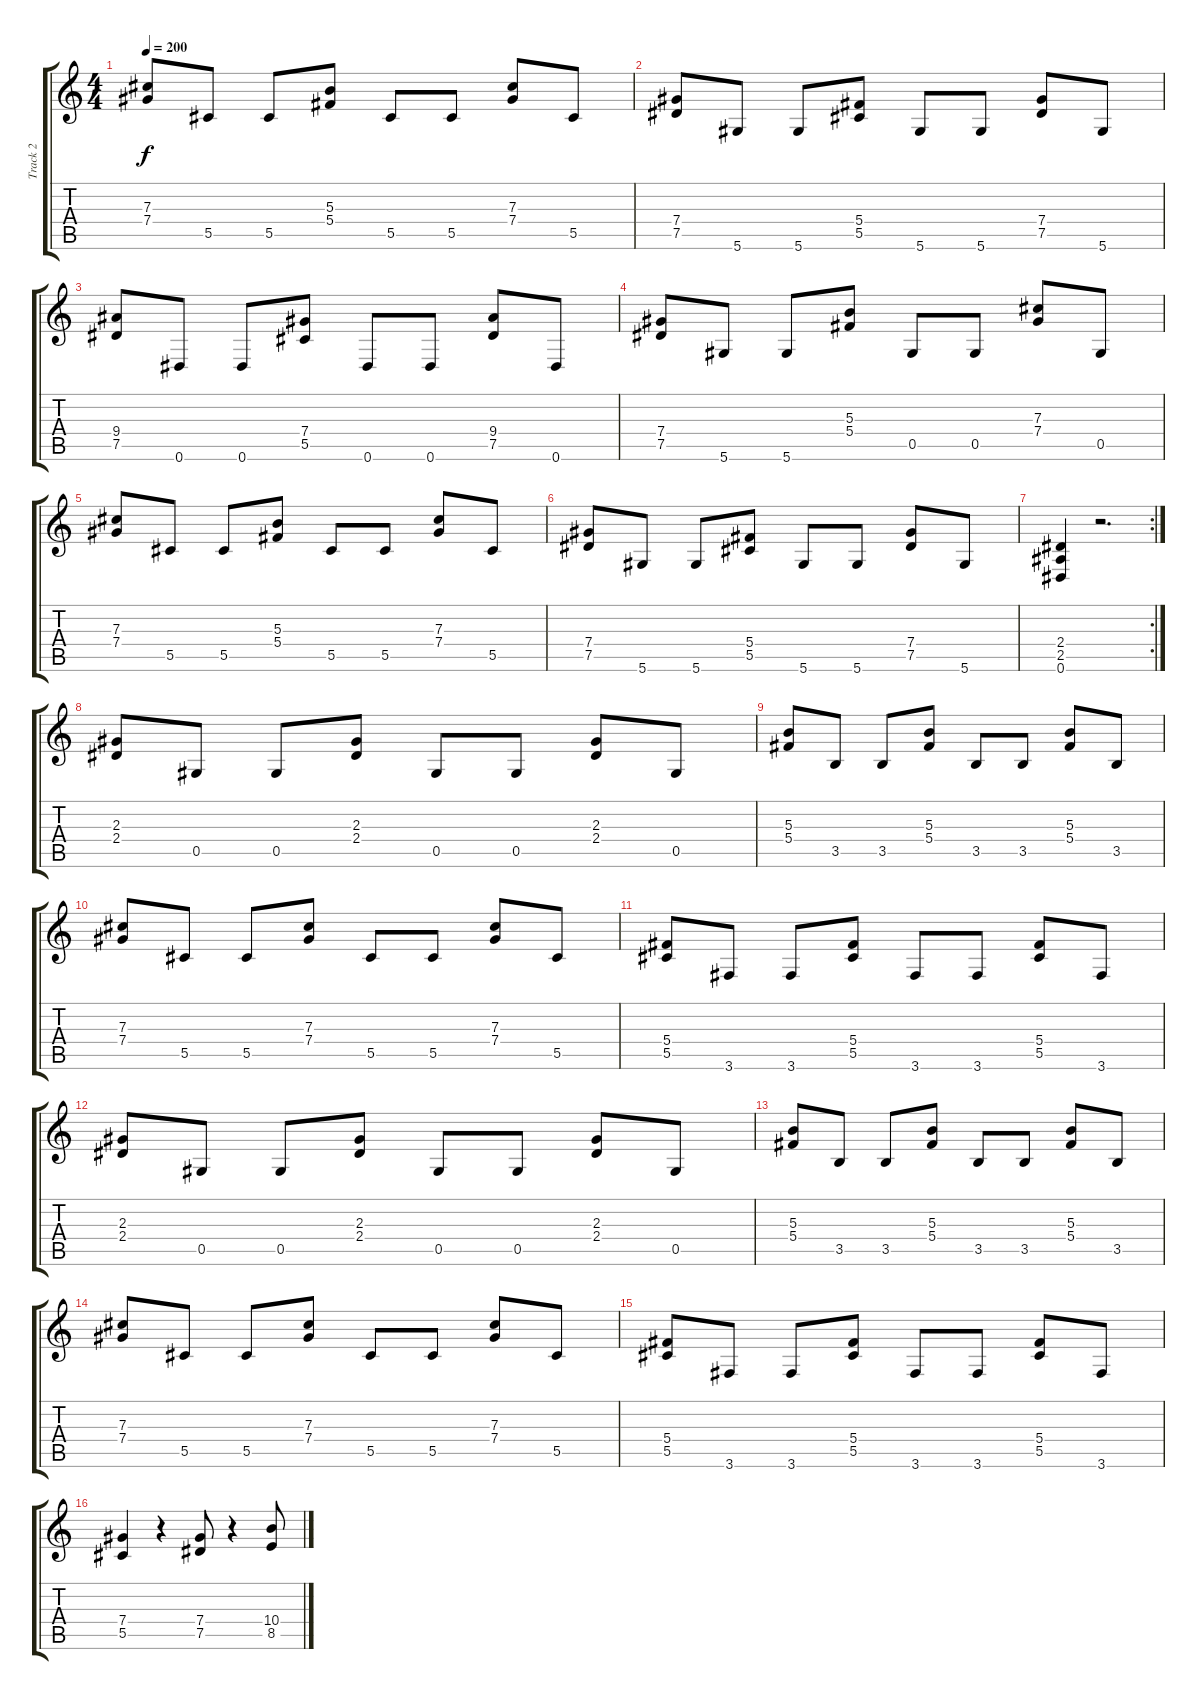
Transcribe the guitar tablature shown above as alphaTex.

\track ("Track 2" "Track 2") {instrument distortionguitar}
\staff {score tabs}
\tuning (Eb4 Bb3 Gb3 Db3 Ab2 Eb2) {hide}
\ts (4 4)
\tempo 200
\clef g2
\ks c
(7.3 7.4).8{dy f} 5.5.8 5.5.8 (5.3 5.4).8 5.5.8 5.5.8 (7.3 7.4).8 5.5.8 |
(7.4 7.5).8 5.6.8 5.6.8 (5.4 5.5).8 5.6.8 5.6.8 (7.4 7.5).8 5.6.8 |
(9.4 7.5).8 0.6.8 0.6.8 (7.4 5.5).8 0.6.8 0.6.8 (9.4 7.5).8 0.6.8 |
(7.4 7.5).8 5.6.8 5.6.8 (5.3 5.4).8 0.5.8 0.5.8 (7.3 7.4).8 0.5.8 |
(7.3 7.4).8 5.5.8 5.5.8 (5.3 5.4).8 5.5.8 5.5.8 (7.3 7.4).8 5.5.8 |
(7.4 7.5).8 5.6.8 5.6.8 (5.4 5.5).8 5.6.8 5.6.8 (7.4 7.5).8 5.6.8 |
\rc 2
(2.4 2.5 0.6).4 r.2{d} |
(2.3 2.4).8 0.5.8 0.5.8 (2.3 2.4).8 0.5.8 0.5.8 (2.3 2.4).8 0.5.8 |
(5.3 5.4).8 3.5.8 3.5.8 (5.3 5.4).8 3.5.8 3.5.8 (5.3 5.4).8 3.5.8 |
(7.3 7.4).8 5.5.8 5.5.8 (7.3 7.4).8 5.5.8 5.5.8 (7.3 7.4).8 5.5.8 |
(5.4 5.5).8 3.6.8 3.6.8 (5.4 5.5).8 3.6.8 3.6.8 (5.4 5.5).8 3.6.8 |
(2.3 2.4).8 0.5.8 0.5.8 (2.3 2.4).8 0.5.8 0.5.8 (2.3 2.4).8 0.5.8 |
(5.3 5.4).8 3.5.8 3.5.8 (5.3 5.4).8 3.5.8 3.5.8 (5.3 5.4).8 3.5.8 |
(7.3 7.4).8 5.5.8 5.5.8 (7.3 7.4).8 5.5.8 5.5.8 (7.3 7.4).8 5.5.8 |
(5.4 5.5).8 3.6.8 3.6.8 (5.4 5.5).8 3.6.8 3.6.8 (5.4 5.5).8 3.6.8 |
(7.4 5.5).4 r.4 (7.4 7.5).8 r.4 (10.4 8.5).8
